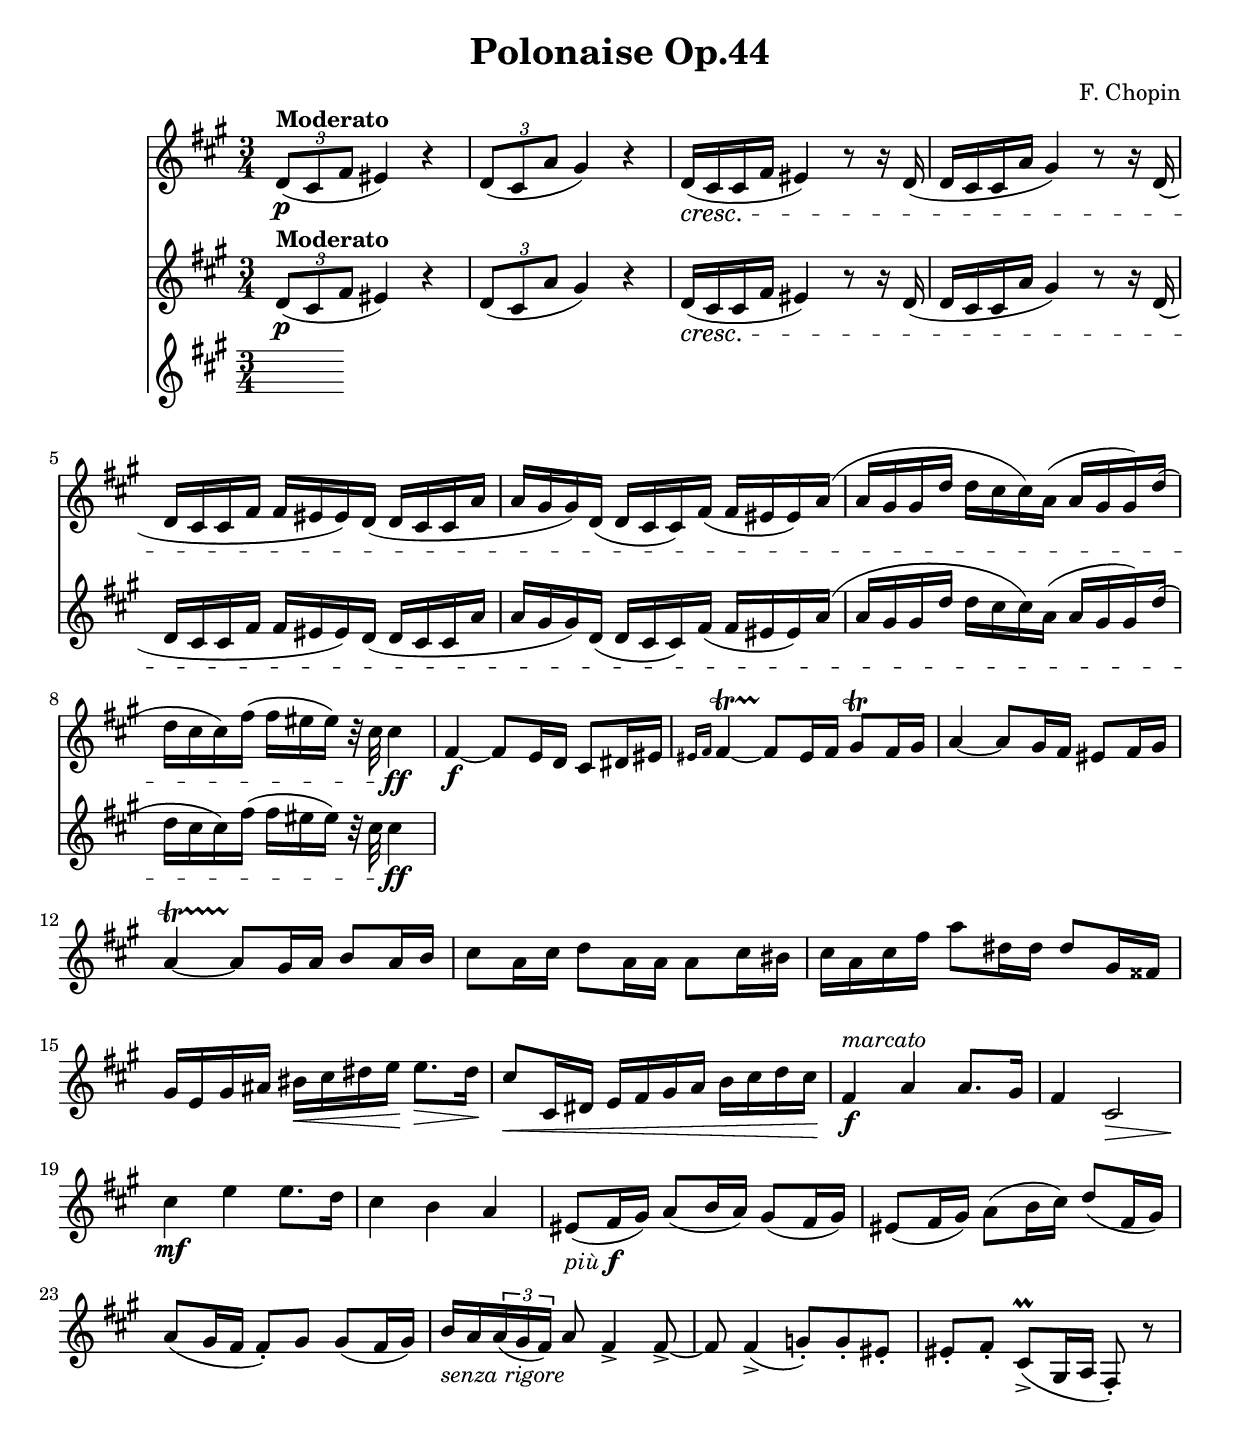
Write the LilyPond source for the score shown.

\version "2.18.2"

\version "2.18.2"

\header{
  title="Polonaise Op.44"
  composer="F. Chopin"
  arranged="arr T. Ghiassi"
}
piuF = \markup { \italic più \dynamic f }
flugel = \relative c' {
  \key a \major
  \time 3/4
   \tuplet 3/2 {d8(\p ^\markup{\bold Moderato} cis fis} eis4) r | %1
   \tuplet 3/2 {d8( cis a'} gis4) r | %2
   d16(\cresc cis cis fis eis4) r8 r16 d( | %3
   d cis cis a' gis4) r8 r16 d( | %4
   d cis cis fis fis eis eis) d( d cis cis a' | %5
   a gis gis) d( d cis cis) fis( fis eis eis) a( | %6
   a gis gis d' d cis cis) a( a gis gis) d'( | %7
   d cis cis) fis( fis eis eis) r32 cis32 cis4\ff | %8
   fis,4~\f fis8 e16 d cis8 dis16 eis | %9
   \grace {eis16 fis} fis4~\startTrillSpan fis8\stopTrillSpan eis16 fis gis8\trill fis16 gis | %10
   a4~ a8 gis16 fis eis8 fis16 gis | %11
   a4~\startTrillSpan a8\stopTrillSpan gis16 a b8 a16 b | %12
   cis8 a16 cis d8 a16 a a8 cis16 bis | %13
   cis16 a cis fis a8 dis,16 dis dis8 gis,16 fisis | %14
   gis e gis ais bis\< cis dis e\! e8.\> dis16\! | %15
   cis8\< cis,16 dis e fis gis a b cis d cis\! | %16
   fis,4\f ^\markup{\italic marcato} a a8. gis16 | %17
   fis4 cis2\> | %18
   cis'4\!\mf e4 e8. d16 | %19
   cis4 b a | %20
   eis8(-\piuF fis16 gis) a8( b16 a) gis8( fis16 gis) | %21
   eis8( fis16 gis) a8( b16 cis) d8( fis,16 gis) | %22
   a8( gis16 fis fis8-.) gis gis( fis16 gis) | %23
   b16 _\markup{\italic {senza rigore}} a \tuplet 3/2 {a( gis fis)} a8 fis4-> fis8-> ~ | %24
   fis8 fis4->( g8-.) g-. eis-. | %25
   eis-. fis-. cis\prall->( gis16 a fis8-.) r | %26

}

\version "2.18.2"
\header{
  title="Polonaise Op.44"
  composer="F. Chopin"
  arranged="arr T. Ghiassi"
}
horn = \relative c' {
  \set Score.skipBars = ##t
  \key a \major
  \time 3/4
   \tuplet 3/2 {d8(\p ^\markup{\bold Moderato} cis fis} eis4) r | %1
   \tuplet 3/2 {d8( cis a'} gis4) r | %2
   d16(\cresc cis cis fis eis4) r8 r16 d( | %3
   d cis cis a' gis4) r8 r16 d( | %4
   d cis cis fis fis eis eis) d( d cis cis a' | %5
   a gis gis) d( d cis cis) fis( fis eis eis) a( | %6
   a gis gis d' d cis cis) a( a gis gis) d'( | %7
   d cis cis) fis( fis eis eis) r32 cis32 cis4\ff | %8
}

\version "2.18.2"

\header{
  title="Polonaise Op.44"
  composer="F. Chopin"
  arranged="arr T. Ghiassi"
}
bari = \relative c' {
  \key a \major
  \time 3/4
}


<<
  \new Staff \flugel
  \new Staff \horn
  \new Staff \bari
>>
